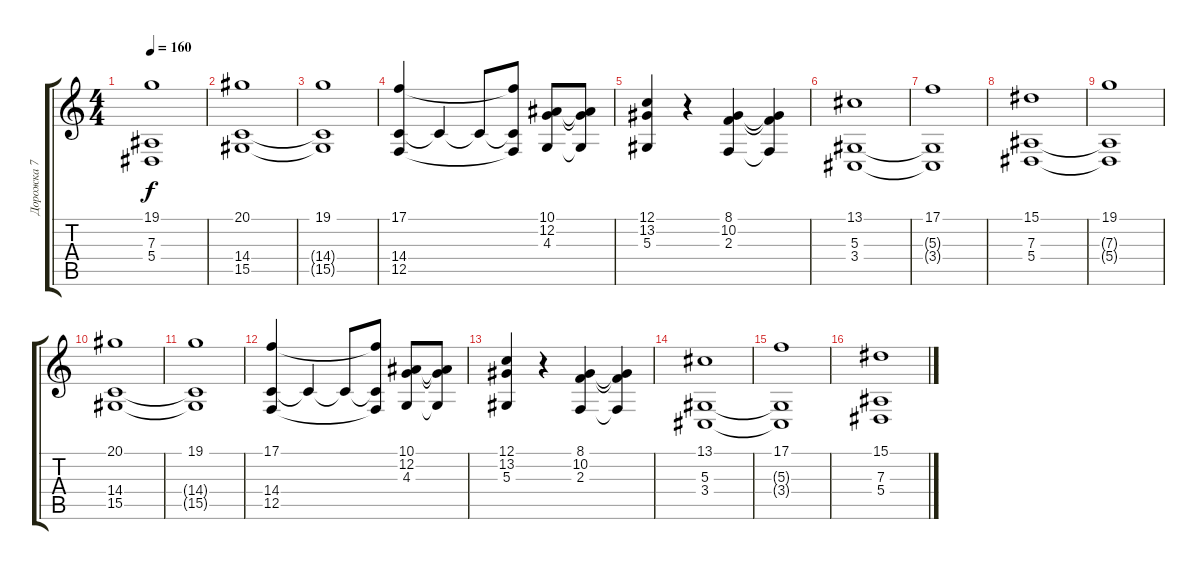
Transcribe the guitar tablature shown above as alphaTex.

\track ("Дорожка 7" "Дорожка 7") {instrument stringensemble1}
\staff {score tabs}
\tuning (C4 G3 Eb3 Bb2 F2 C2) {hide}
\ts (4 4)
\tempo 160
\clef g2
\ks c
(19.1 7.3{t} 5.4{t}).1{dy f} |
(20.1 14.4 15.5).1 |
(19.1 14.4{t} 15.5{t}).1 |
(17.1 14.4 12.5).4 14.4{t}.4 14.4{t}.8 (17.1{t} 14.4{t} 12.5{t}).8 (10.1 12.2 4.3).8 (10.1{t} 12.2{t} 4.3{t}).8 |
(12.1 13.2 5.3).4 r.4 (8.1 10.2 2.3).4 (8.1{t} 10.2{t} 2.3{t}).4 |
(13.1 5.3 3.4).1 |
(17.1 5.3{t} 3.4{t}).1 |
(15.1 7.3 5.4).1 |
(19.1 7.3{t} 5.4{t}).1 |
(20.1 14.4 15.5).1 |
(19.1 14.4{t} 15.5{t}).1 |
(17.1 14.4 12.5).4 14.4{t}.4 14.4{t}.8 (17.1{t} 14.4{t} 12.5{t}).8 (10.1 12.2 4.3).8 (10.1{t} 12.2{t} 4.3{t}).8 |
(12.1 13.2 5.3).4 r.4 (8.1 10.2 2.3).4 (8.1{t} 10.2{t} 2.3{t}).4 |
(13.1 5.3 3.4).1 |
(17.1 5.3{t} 3.4{t}).1 |
(15.1 7.3 5.4).1
